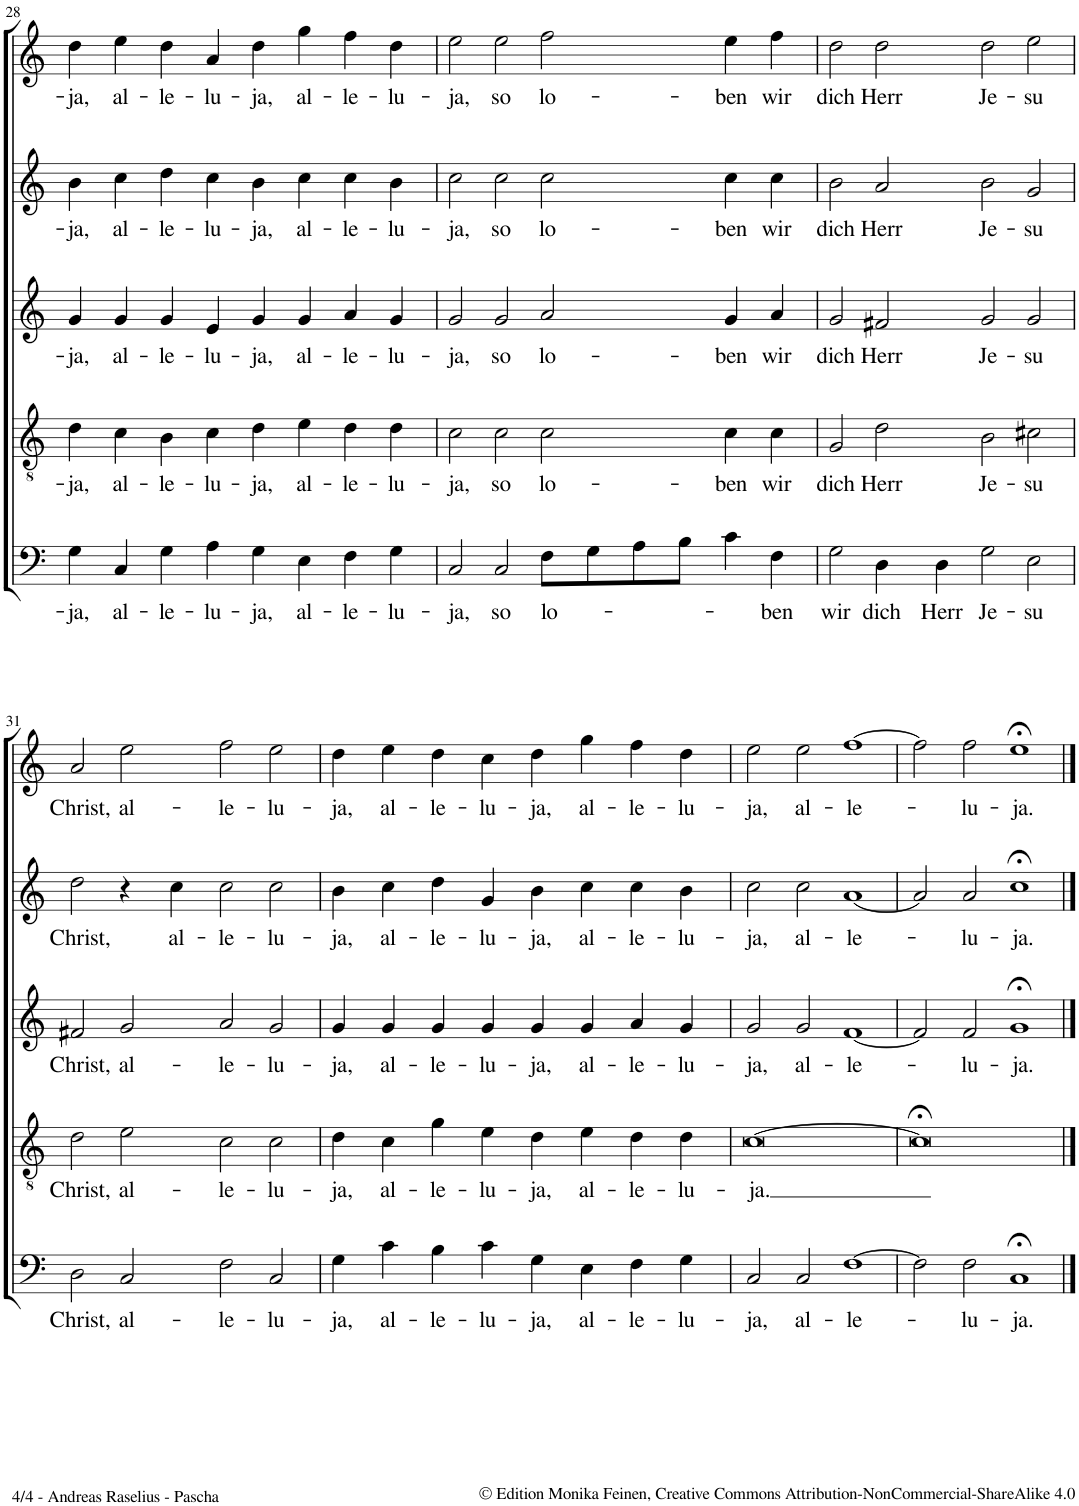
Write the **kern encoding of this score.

**kern	**text	**kern	**text	**kern	**text	**kern	**text	**kern	**text
*part5	*part5	*part4	*part4	*part3	*part3	*part2	*part2	*part1	*part1
*staff5	*staff5	*staff4	*staff4	*staff3	*staff3	*staff2	*staff2	*staff1	*staff1
*I"Bassus	*	*I"Tenor [Hypoionicus]	*	*I"Altus	*	*I"Quintus	*	*I"Cantus	*
!!LO:PB:g=z
*clefF4	*	*clefGv2	*	*clefG2	*	*clefG2	*	*clefG2	*
*k[]	*	*k[]	*	*k[]	*	*k[]	*	*k[]	*
*M4/2	*	*M4/2	*	*M4/2	*	*M4/2	*	*M4/2	*
*met(c)	*	*met(c)	*	*met(c)	*	*met(c)	*	*met(c)	*
=28	=28	=28	=28	=28	=28	=28	=28	=28	=28
!	!LO:LY:b	!	!LO:LY:b	!	!LO:LY:b	!	!LO:LY:b	!	!LO:LY:b
4G\	-ja,	4d\	-ja,	4g/	-ja,	4b\	-ja,	4dd\	-ja,
!	!LO:LY:b	!	!LO:LY:b	!	!LO:LY:b	!	!LO:LY:b	!	!LO:LY:b
4C/	al-	4c\	al-	4g/	al-	4cc\	al-	4ee\	al-
!	!LO:LY:b	!	!LO:LY:b	!	!LO:LY:b	!	!LO:LY:b	!	!LO:LY:b
4G\	-le-	4B\	-le-	4g/	-le-	4dd\	-le-	4dd\	-le-
!	!LO:LY:b	!	!LO:LY:b	!	!LO:LY:b	!	!LO:LY:b	!	!LO:LY:b
4A\	-lu-	4c\	-lu-	4e/	-lu-	4cc\	-lu-	4a/	-lu-
!	!LO:LY:b	!	!LO:LY:b	!	!LO:LY:b	!	!LO:LY:b	!	!LO:LY:b
4G\	-ja,	4d\	-ja,	4g/	-ja,	4b\	-ja,	4dd\	-ja,
!	!LO:LY:b	!	!LO:LY:b	!	!LO:LY:b	!	!LO:LY:b	!	!LO:LY:b
4E\	al-	4e\	al-	4g/	al-	4cc\	al-	4gg\	al-
!	!LO:LY:b	!	!LO:LY:b	!	!LO:LY:b	!	!LO:LY:b	!	!LO:LY:b
4F\	-le-	4d\	-le-	4a/	-le-	4cc\	-le-	4ff\	-le-
!	!LO:LY:b	!	!LO:LY:b	!	!LO:LY:b	!	!LO:LY:b	!	!LO:LY:b
4G\	-lu-	4d\	-lu-	4g/	-lu-	4b\	-lu-	4dd\	-lu-
=29	=29	=29	=29	=29	=29	=29	=29	=29	=29
!	!LO:LY:b	!	!LO:LY:b	!	!LO:LY:b	!	!LO:LY:b	!	!LO:LY:b
2C/	ja,	2c\	ja,	2g/	ja,	2cc\	ja,	2ee\	ja,
!	!LO:LY:b	!	!LO:LY:b	!	!LO:LY:b	!	!LO:LY:b	!	!LO:LY:b
2C/	so	2c\	so	2g/	so	2cc\	so	2ee\	so
!	!LO:LY:b	!	!LO:LY:b	!	!LO:LY:b	!	!LO:LY:b	!	!LO:LY:b
8F\L	lo-	2c\	lo-	2a/	lo-	2cc\	lo-	2ff\	lo-
8G\	.	.	.	.	.	.	.	.	.
8A\	.	.	.	.	.	.	.	.	.
8B\J	.	.	.	.	.	.	.	.	.
!	!	!	!LO:LY:b	!	!LO:LY:b	!	!LO:LY:b	!	!LO:LY:b
4c\	.	4c\	-ben	4g/	-ben	4cc\	-ben	4ee\	-ben
!	!LO:LY:b	!	!LO:LY:b	!	!LO:LY:b	!	!LO:LY:b	!	!LO:LY:b
4F\	-ben	4c\	wir	4a/	wir	4cc\	wir	4ff\	wir
=30	=30	=30	=30	=30	=30	=30	=30	=30	=30
!	!LO:LY:b	!	!LO:LY:b	!	!LO:LY:b	!	!LO:LY:b	!	!LO:LY:b
2G\	wir	2G/	dich	2g/	dich	2b\	dich	2dd\	dich
!	!LO:LY:b	!	!LO:LY:b	!	!LO:LY:b	!	!LO:LY:b	!	!LO:LY:b
4D\	dich	2d\	Herr	2f#X/	Herr	2a/	Herr	2dd\	Herr
!	!LO:LY:b	!	!	!	!	!	!	!	!
4D\	Herr	.	.	.	.	.	.	.	.
!	!LO:LY:b	!	!LO:LY:b	!	!LO:LY:b	!	!LO:LY:b	!	!LO:LY:b
2G\	Je-	2B\	Je-	2g/	Je-	2b\	Je-	2dd\	Je-
!	!LO:LY:b	!	!LO:LY:b	!	!LO:LY:b	!	!LO:LY:b	!	!LO:LY:b
2E\	-su	2c#X\	-su	2g/	-su	2g/	-su	2ee\	-su
!!LO:LB:g=z
=31	=31	=31	=31	=31	=31	=31	=31	=31	=31
!	!LO:LY:b	!	!LO:LY:b	!	!LO:LY:b	!	!LO:LY:b	!	!LO:LY:b
2D\	Christ,	2d\	Christ,	2f#X/	Christ,	2dd\	Christ,	2a/	Christ,
!	!LO:LY:b	!	!LO:LY:b	!	!LO:LY:b	!	!	!	!LO:LY:b
2C/	al-	2e\	al-	2g/	al-	4r	.	2ee\	al-
!	!	!	!	!	!	!	!LO:LY:b	!	!
.	.	.	.	.	.	4cc\	al-	.	.
!	!LO:LY:b	!	!LO:LY:b	!	!LO:LY:b	!	!LO:LY:b	!	!LO:LY:b
2F\	-le-	2c\	-le-	2a/	-le-	2cc\	-le-	2ff\	-le-
!	!LO:LY:b	!	!LO:LY:b	!	!LO:LY:b	!	!LO:LY:b	!	!LO:LY:b
2C/	-lu-	2c\	-lu-	2g/	-lu-	2cc\	-lu-	2ee\	-lu-
=32	=32	=32	=32	=32	=32	=32	=32	=32	=32
!	!LO:LY:b	!	!LO:LY:b	!	!LO:LY:b	!	!LO:LY:b	!	!LO:LY:b
4G\	-ja,	4d\	-ja,	4g/	-ja,	4b\	-ja,	4dd\	-ja,
!	!LO:LY:b	!	!LO:LY:b	!	!LO:LY:b	!	!LO:LY:b	!	!LO:LY:b
4c\	al-	4c\	al-	4g/	al-	4cc\	al-	4ee\	al-
!	!LO:LY:b	!	!LO:LY:b	!	!LO:LY:b	!	!LO:LY:b	!	!LO:LY:b
4B\	-le-	4g\	-le-	4g/	-le-	4dd\	-le-	4dd\	-le-
!	!LO:LY:b	!	!LO:LY:b	!	!LO:LY:b	!	!LO:LY:b	!	!LO:LY:b
4c\	-lu-	4e\	-lu-	4g/	-lu-	4g/	-lu-	4cc\	-lu-
!	!LO:LY:b	!	!LO:LY:b	!	!LO:LY:b	!	!LO:LY:b	!	!LO:LY:b
4G\	-ja,	4d\	-ja,	4g/	-ja,	4b\	-ja,	4dd\	-ja,
!	!LO:LY:b	!	!LO:LY:b	!	!LO:LY:b	!	!LO:LY:b	!	!LO:LY:b
4E\	al-	4e\	al-	4g/	al-	4cc\	al-	4gg\	al-
!	!LO:LY:b	!	!LO:LY:b	!	!LO:LY:b	!	!LO:LY:b	!	!LO:LY:b
4F\	-le-	4d\	-le-	4a/	-le-	4cc\	-le-	4ff\	-le-
!	!LO:LY:b	!	!LO:LY:b	!	!LO:LY:b	!	!LO:LY:b	!	!LO:LY:b
4G\	-lu-	4d\	-lu-	4g/	-lu-	4b\	-lu-	4dd\	-lu-
=33	=33	=33	=33	=33	=33	=33	=33	=33	=33
!	!LO:LY:b	!	!LO:LY:b	!	!LO:LY:b	!	!LO:LY:b	!	!LO:LY:b
2C/	-ja,	[0c	-ja.	2g/	-ja,	2cc\	-ja,	2ee\	-ja,
!	!LO:LY:b	!	!	!	!LO:LY:b	!	!LO:LY:b	!	!LO:LY:b
2C/	al-	.	.	2g/	al-	2cc\	al-	2ee\	al-
!	!LO:LY:b	!	!	!	!LO:LY:b	!	!LO:LY:b	!	!LO:LY:b
[1F	-le-	.	.	[1f	-le-	[1a	-le-	[1ff	-le-
=34	=34	=34	=34	=34	=34	=34	=34	=34	=34
2F\]	.	0c;<]	.	2f/]	.	2a/]	.	2ff\]	.
!	!LO:LY:b	!	!	!	!LO:LY:b	!	!LO:LY:b	!	!LO:LY:b
2F\	-lu-	.	.	2f/	-lu-	2a/	-lu-	2ff\	-lu-
!	!LO:LY:b	!	!	!	!LO:LY:b	!	!LO:LY:b	!	!LO:LY:b
1C;<	-ja.	.	.	1g;<	-ja.	1cc;<	-ja.	1ee;<	-ja.
==	==	==	==	==	==	==	==	==	==
*-	*-	*-	*-	*-	*-	*-	*-	*-	*-
